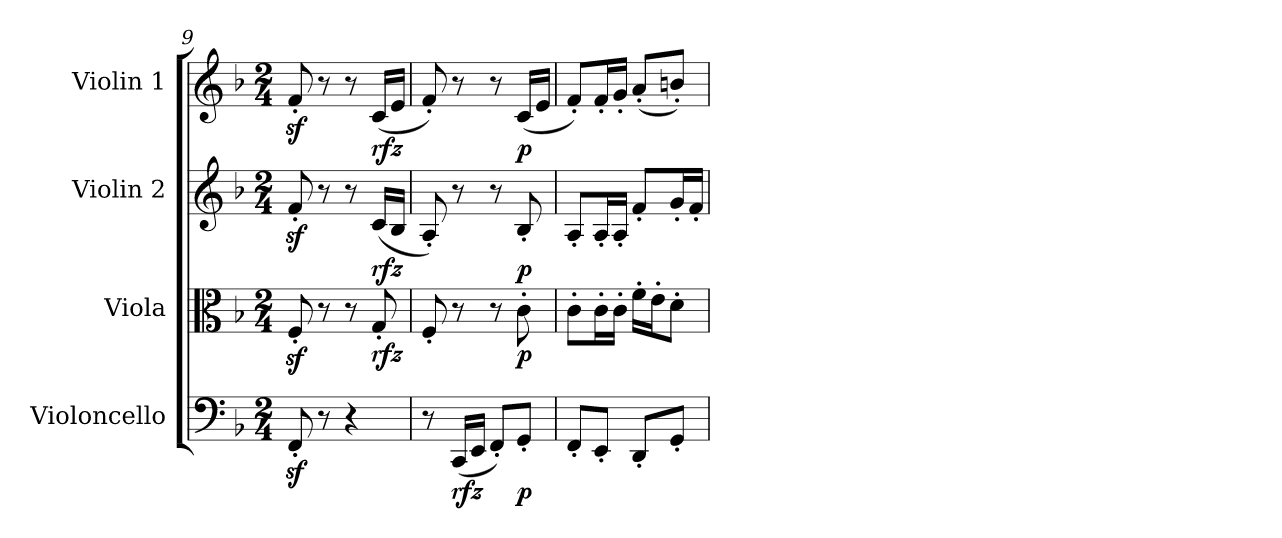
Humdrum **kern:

**kern	**dynam	**kern	**dynam	**kern	**dynam	**kern	**dynam
*part4	*part4	*part3	*part3	*part2	*part2	*part1	*part1
*staff4	*staff4	*staff3	*staff3	*staff2	*staff2	*staff1	*staff1
*I"Violoncello	*	*I"Viola	*	*I"Violin 2	*	*I"Violin 1	*
*I'Vc	*	*I'Vla	*	*I'Vln	*	*I'Vln	*
*clefF4	*	*clefC3	*	*clefG2	*	*clefG2	*
*k[b-]	*	*k[b-]	*	*k[b-]	*	*k[b-]	*
*M2/4	*	*M2/4	*	*M2/4	*	*M2/4	*
=9	=9	=9	=9	=9	=9	=9	=9
8FFz<'/	.	8Fz<'/	.	8fz<'/	.	8fz<'/	.
8r	.	8r	.	8r	.	8r	.
4r	.	8r	.	8r	.	8r	.
!	!	!	!LO:DY:b	!	!LO:DY:b	!	!LO:DY:b
.	.	8G'/	rfz	(16c/LL	rfz	(16c/LL	rfz
.	.	.	.	16B-/JJ	.	16e/JJ	.
=10	=10	=10	=10	=10	=10	=10	=10
8r	.	8F'/	.	8A'/)	.	8f'/)	.
!	!LO:DY:b	!	!	!	!	!	!
(16CC/LL	rfz	8r	.	8r	.	8r	.
16EE/JJ	.	.	.	.	.	.	.
8FF'/L)	.	8r	.	8r	.	8r	.
!	!LO:DY:b	!	!LO:DY:b	!	!LO:DY:b	!	!LO:DY:b
8GG'/J	p	8c'\	p	8B-'/	p	(16c/LL	p
.	.	.	.	.	.	16e/JJ	.
=11	=11	=11	=11	=11	=11	=11	=11
8FF'/L	.	8c'\L	.	8A'/L	.	8f'/L)	.
8EE'/J	.	16c'\L	.	16A'/L	.	16f'/L	.
.	.	16c'\JJ	.	16A'/JJ	.	16g'/JJ	.
8DD'/L	.	16f'\LL	.	8f'/L	.	(8a'/L	.
.	.	16e'\J	.	.	.	.	.
8GG'/J	.	8d'\J	.	16g'/L	.	8bn'/J)	.
.	.	.	.	16f'/JJ	.	.	.
=	=	=	=	=	=	=	=
*-	*-	*-	*-	*-	*-	*-	*-
